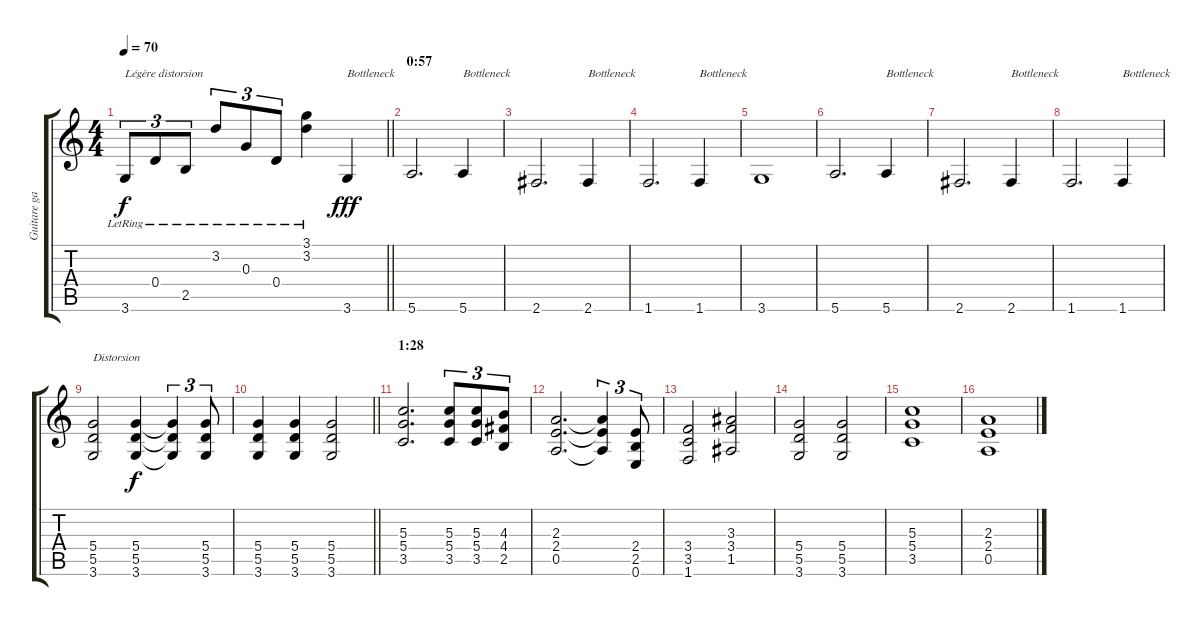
\track ("Guitare gauche" "Guitare ga") {instrument electricguitarclean}
\staff {score tabs}
\tuning (E4 B3 G3 D3 A2 E2) {hide}
\ts (4 4)
\tempo 70
\clef g2
\barLineRight lightlight
\ks c
3.6{lr}.8{tu (3 2) txt "Légère distorsion" dy f} 0.4{lr}.8{tu (3 2)} 2.5{lr}.8{tu (3 2)} 3.2{lr}.8{tu (3 2)} 0.3{lr}.8{tu (3 2)} 0.4{lr}.8{tu (3 2)} (3.1{lr} 3.2{lr}).4 3.6.4{txt "Bottleneck" dy fff} |
\section ("" "0:57")
5.6.2{d} 5.6.4{txt "Bottleneck"} |
2.6.2{d} 2.6.4{txt "Bottleneck"} |
1.6.2{d} 1.6.4{txt "Bottleneck"} |
3.6.1 |
5.6.2{d} 5.6.4{txt "Bottleneck"} |
2.6.2{d} 2.6.4{txt "Bottleneck"} |
1.6.2{d} 1.6.4{txt "Bottleneck"} |
(5.4 5.5 3.6).2{txt "Distorsion"} (5.4 5.5 3.6).4{dy f instrument distortionguitar} (5.4{t} 5.5{t} 3.6{t}).4{tu (3 2)} (5.4 5.5 3.6).8{tu (3 2)} |
\barLineRight lightlight
(5.4 5.5 3.6).4 (5.4 5.5 3.6).4 (5.4 5.5 3.6).2 |
\section ("" "1:28")
(5.3 5.4 3.5).2{d} (5.3 5.4 3.5).8{tu (3 2)} (5.3 5.4 3.5).8{tu (3 2)} (4.3 4.4 2.5).8{tu (3 2)} |
(2.3 2.4 0.5).2{d} (2.3{t} 2.4{t} 0.5{t}).4{tu (3 2)} (2.4 2.5 0.6).8{tu (3 2)} |
(3.4 3.5 1.6).2 (3.3 3.4 1.5).2 |
(5.4 5.5 3.6).2 (5.4 5.5 3.6).2 |
(5.3 5.4 3.5).1 |
(2.3 2.4 0.5).1
